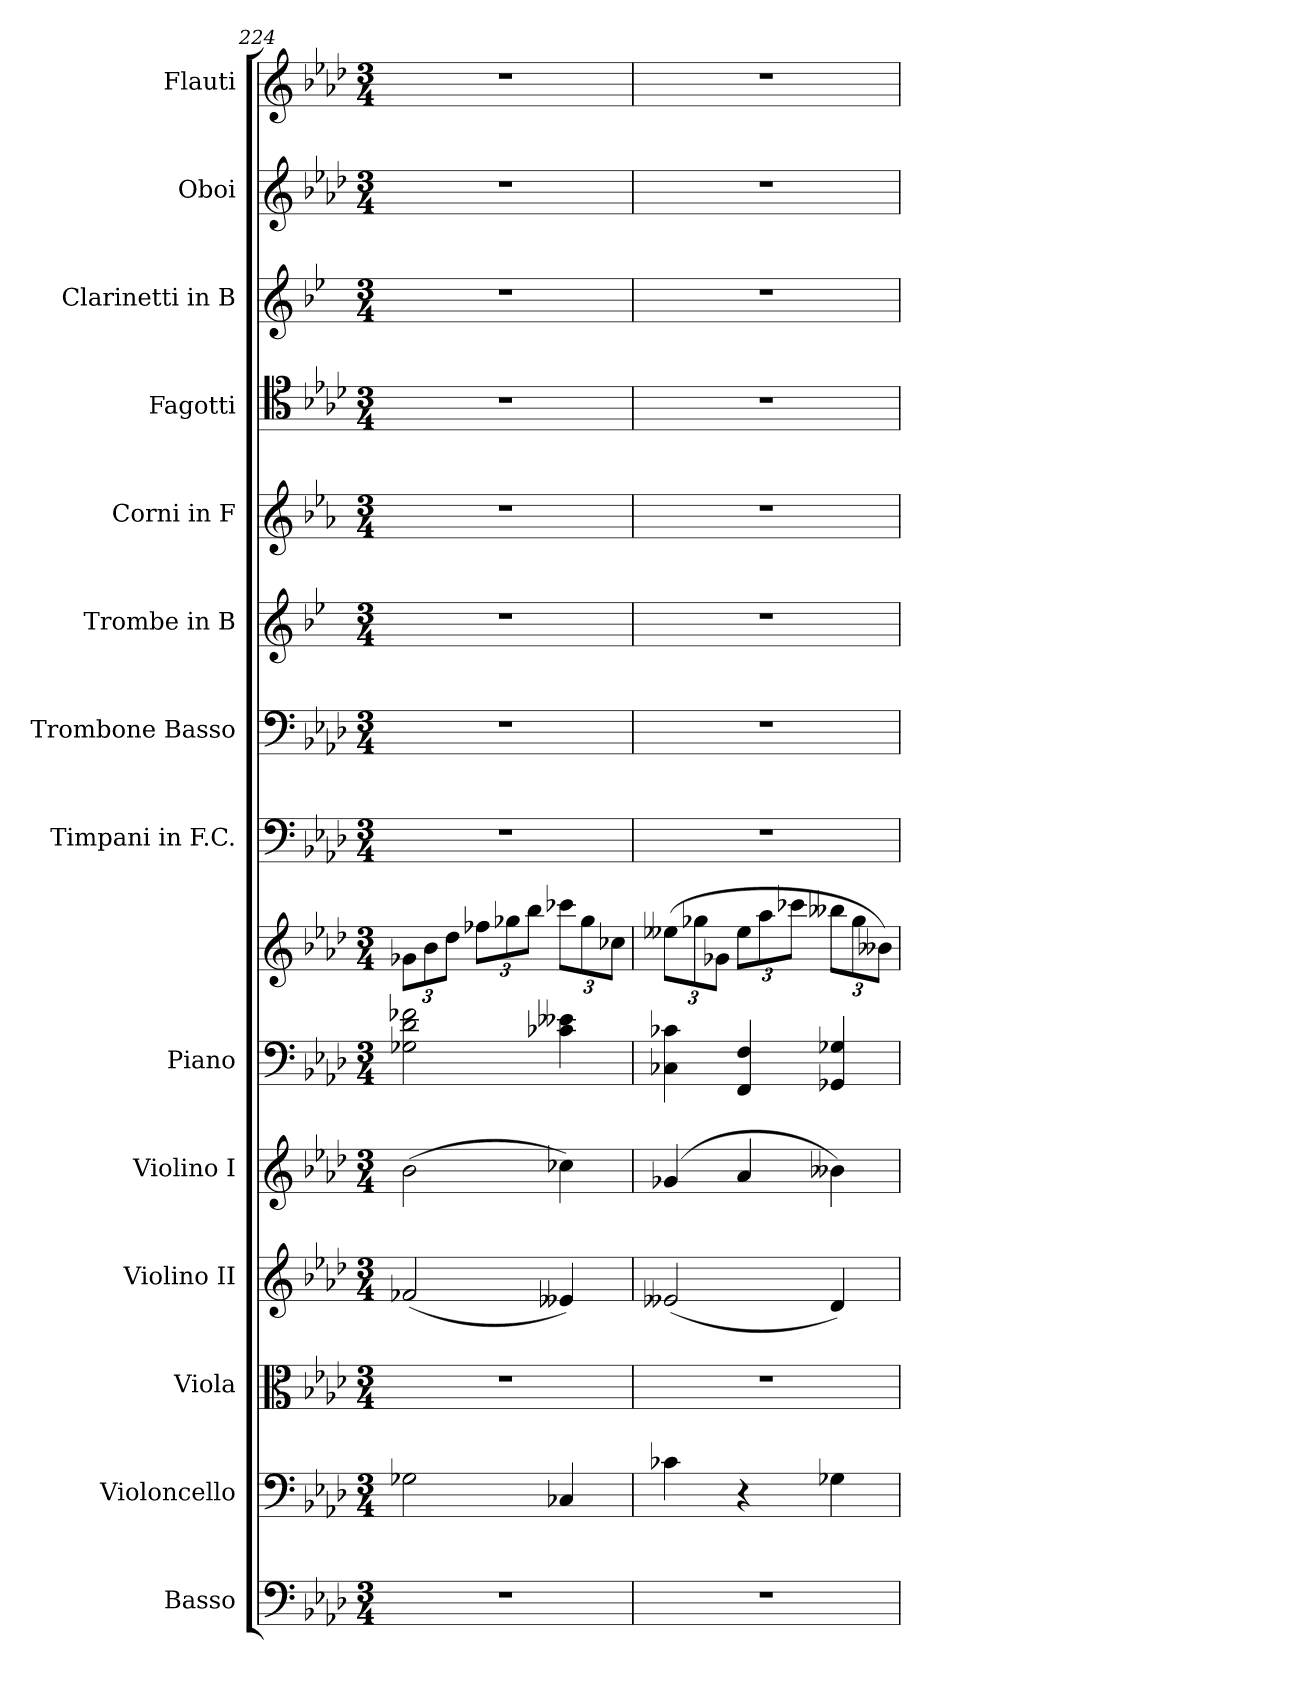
**kern	**kern	**kern	**kern	**kern	**kern	**kern	**kern	**kern	**kern	**kern	**kern	**kern	**kern	**kern
*part14	*part13	*part12	*part11	*part10	*part9	*part9	*part8	*part7	*part6	*part5	*part4	*part3	*part2	*part1
*staff15	*staff14	*staff13	*staff12	*staff11	*staff10	*staff9	*staff8	*staff7	*staff6	*staff5	*staff4	*staff3	*staff2	*staff1
*I"Basso	*I"Violoncello	*I"Viola	*I"Violino II	*I"Violino I	*I"Piano	*	*I"Timpani in F.C.	*I"Trombone Basso	*I"Trombe in B	*I"Corni in F	*I"Fagotti	*I"Clarinetti in B	*I"Oboi	*I"Flauti
*	*	*	*	*	*I'Pno.	*	*I'Timp.	*	*	*	*	*	*I'Ob.	*I'Fl.
*clefF4	*clefF4	*clefC3	*clefG2	*clefG2	*clefF4	*clefG2	*clefF4	*clefF4	*clefG2	*clefG2	*clefC4	*clefG2	*clefG2	*clefG2
*ITrd7c12	*	*	*	*	*	*	*	*	*ITrd1c2	*ITrd4c7	*	*ITrd1c2	*	*
*k[b-e-a-d-]	*k[b-e-a-d-]	*k[b-e-a-d-]	*k[b-e-a-d-]	*k[b-e-a-d-]	*k[b-e-a-d-]	*k[b-e-a-d-]	*k[b-e-a-d-]	*k[b-e-a-d-]	*k[b-e-a-d-]	*k[b-e-a-d-]	*k[b-e-a-d-]	*k[b-e-a-d-]	*k[b-e-a-d-]	*k[b-e-a-d-]
*M3/4	*M3/4	*M3/4	*M3/4	*M3/4	*M3/4	*M3/4	*M3/4	*M3/4	*M3/4	*M3/4	*M3/4	*M3/4	*M3/4	*M3/4
*	*	*	*	*	*	*Xbrackettup	*	*	*	*	*	*	*	*
=224	=224	=224	=224	=224	=224	=224	=224	=224	=224	=224	=224	=224	=224	=224
2.r	2G-X\	2.r	(<2f-X/	(>2b-\	2G-X\ 2d-\ 2f-X\	12g-X\L	2.r	2.r	2.r	2.r	2.r	2.r	2.r	2.r
.	.	.	.	.	.	12b-\	.	.	.	.	.	.	.	.
.	.	.	.	.	.	12dd-\J	.	.	.	.	.	.	.	.
.	.	.	.	.	.	12ff-X\L	.	.	.	.	.	.	.	.
.	.	.	.	.	.	12gg-X\	.	.	.	.	.	.	.	.
.	.	.	.	.	.	12bb-\J	.	.	.	.	.	.	.	.
.	4C-X/	.	4e--X/)	4cc-X\)	4c-X\ 4e--X\	12ccc-X\L	.	.	.	.	.	.	.	.
.	.	.	.	.	.	12gg-\	.	.	.	.	.	.	.	.
.	.	.	.	.	.	12cc-X\J	.	.	.	.	.	.	.	.
!!LO:PB:g=z
=225	=225	=225	=225	=225	=225	=225	=225	=225	=225	=225	=225	=225	=225	=225
2.r	4c-X\	2.r	(<2e--X/	(>4g-X/	4C-X\ 4c-X\	(>12ee--X\L	2.r	2.r	2.r	2.r	2.r	2.r	2.r	2.r
.	.	.	.	.	.	12gg-X\	.	.	.	.	.	.	.	.
.	.	.	.	.	.	12g-X\J	.	.	.	.	.	.	.	.
.	4r	.	.	4a-/	4FF/ 4F/	12ee--\L	.	.	.	.	.	.	.	.
.	.	.	.	.	.	12aa-\	.	.	.	.	.	.	.	.
.	.	.	.	.	.	12ccc-X\J	.	.	.	.	.	.	.	.
.	4G-X\	.	4d-/)	4b--X\)	4GG-X/ 4G-X/	12bb--X\L	.	.	.	.	.	.	.	.
.	.	.	.	.	.	12gg-\	.	.	.	.	.	.	.	.
.	.	.	.	.	.	12b--X\J)	.	.	.	.	.	.	.	.
=	=	=	=	=	=	=	=	=	=	=	=	=	=	=
*-	*-	*-	*-	*-	*-	*-	*-	*-	*-	*-	*-	*-	*-	*-
